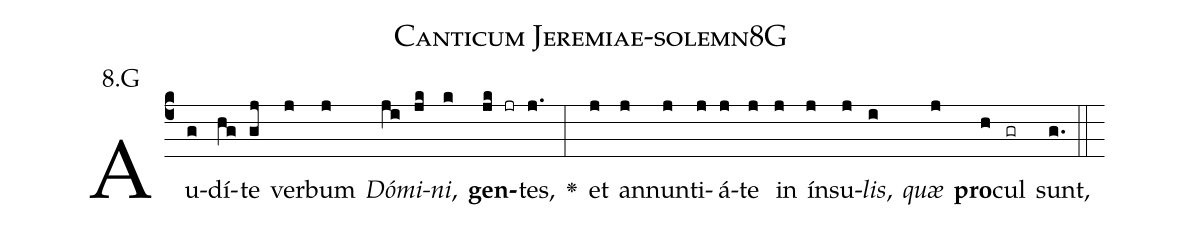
name: Canticum Jeremiae-solemn8G;
annotation: 8.G;
%%
(c4)Au(g)dí(hg)te(gj) ver(j)bum(j) <i>Dó</i>(ji)<i>mi</i>(jk)<i>ni</i>,(k) <b>gen</b>(jk jr)tes,(j.) <v>\greheightstar</v>(:) et(j) an(j)nun(j)ti(j)á(j)te(j) in(j) ín(j)su(j)<i>lis</i>,(i) <i>quæ</i>(j) <b>pro</b>(h)cul(gr) sunt,(g.) (::)


%E(j) u(j) o(i) u(j) a(h) e.(g.) (::)
